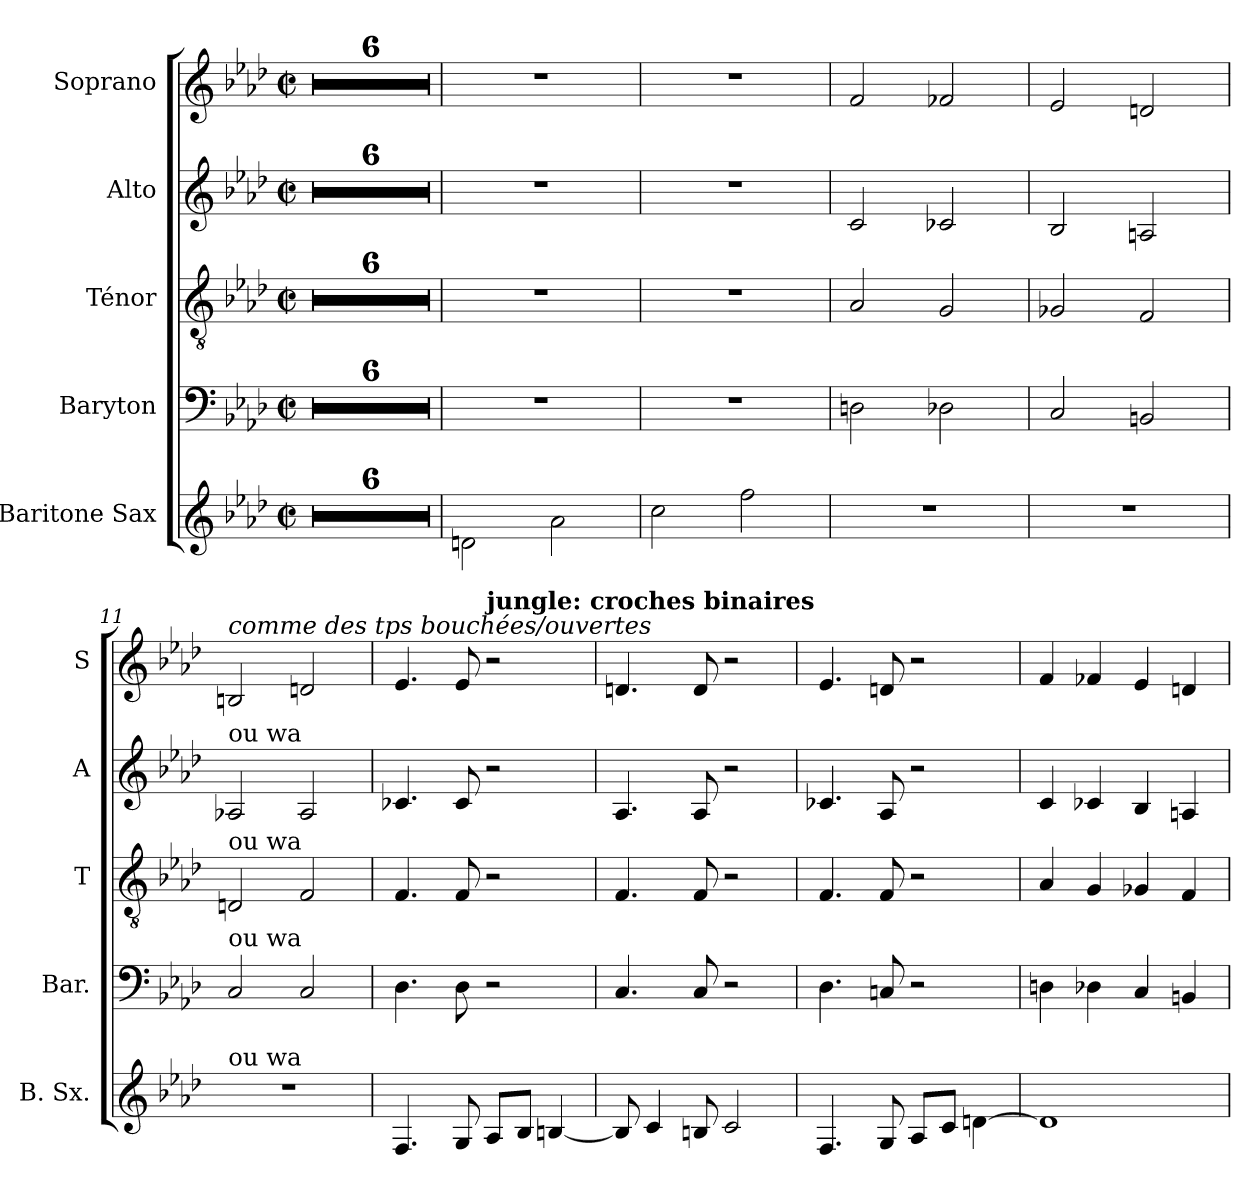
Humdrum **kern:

**kern	**kern	**kern	**kern	**kern
*part5	*part4	*part3	*part2	*part1
*staff5	*staff4	*staff3	*staff2	*staff1
*I"Baritone Sax	*I"Baryton	*I"Ténor	*I"Alto	*I"Soprano
*I'B. Sx.	*I'Bar.	*I'T	*I'A	*I'S
*clefG2	*clefF4	*clefGv2	*clefG2	*clefG2
*ITrd12c21	*	*	*	*
*k[b-e-a-d-]	*k[b-e-a-d-]	*k[b-e-a-d-]	*k[b-e-a-d-]	*k[b-e-a-d-]
*A-:	*A-:	*A-:	*A-:	*A-:
*M2/2	*M2/2	*M2/2	*M2/2	*M2/2
*met(c|)	*met(c|)	*met(c|)	*met(c|)	*met(c|)
=1	=1	=1	=1	=1
1r	1r	1r	1r	1r
=2	=2	=2	=2	=2
1r	1r	1r	1r	1r
=3	=3	=3	=3	=3
1r	1r	1r	1r	1r
=4	=4	=4	=4	=4
1r	1r	1r	1r	1r
=5	=5	=5	=5	=5
1r	1r	1r	1r	1r
=6	=6	=6	=6	=6
1r	1r	1r	1r	1r
=7	=7	=7	=7	=7
2Dn\	1r	1r	1r	1r
2A-\	.	.	.	.
=8	=8	=8	=8	=8
2c\	1r	1r	1r	1r
2f\	.	.	.	.
!!LO:LB:g=z
=9	=9	=9	=9	=9
1r	2Dn\	2A-/	2c/	2f/
.	2D-X\	2G/	2c-X/	2f-X/
=10	=10	=10	=10	=10
1r	2C/	2G-X/	2B-/	2e-/
.	2BBn/	2F/	2An/	2dn/
=11	=11	=11	=11	=11
!	!	!	!	!LO:TX:a:i:t=comme des tps bouchées/ouvertes
!	!	!	!LO:TX:a:t=ou   wa	!
!	!	!LO:TX:a:t=ou   wa	!	!
!	!LO:TX:a:t=ou   wa	!	!	!
!LO:TX:a:t=ou   wa	!	!	!	!
1r	2C/	2Dn/	2A-X/	2Bn/
.	2C/	2F/	2A-/	2dn/
=12	=12	=12	=12	=12
4.FF/	4.D-\	4.F/	4.c-X/	4.e-/
8GG/	8D-\	8F/	8c-/	8e-/
!	!	!	!	!LO:TX:a:B:t=jungle&colon; croches binaires
8AA-/L	2r	2r	2r	2r
8BB-/J	.	.	.	.
[4BBn/	.	.	.	.
=13	=13	=13	=13	=13
8BB/]	4.C/	4.F/	4.A-/	4.dn/
4C/	.	.	.	.
8BBn/	8C/	8F/	8A-/	8d/
2C/	2r	2r	2r	2r
!!LO:PB:g=z
=14	=14	=14	=14	=14
4.FF/	4.D-\	4.F/	4.c-X/	4.e-/
8GG/	8Cni/	8F/	8A-/	8dn/
8AA-/L	2r	2r	2r	2r
8C/J	.	.	.	.
[4Dn\	.	.	.	.
=15	=15	=15	=15	=15
1D]	4Dn\	4A-/	4c/	4f/
.	4D-X\	4G/	4c-X/	4f-X/
.	4C/	4G-X/	4B-/	4e-/
.	4BBn/	4F/	4An/	4dn/
=	=	=	=	=
*-	*-	*-	*-	*-
